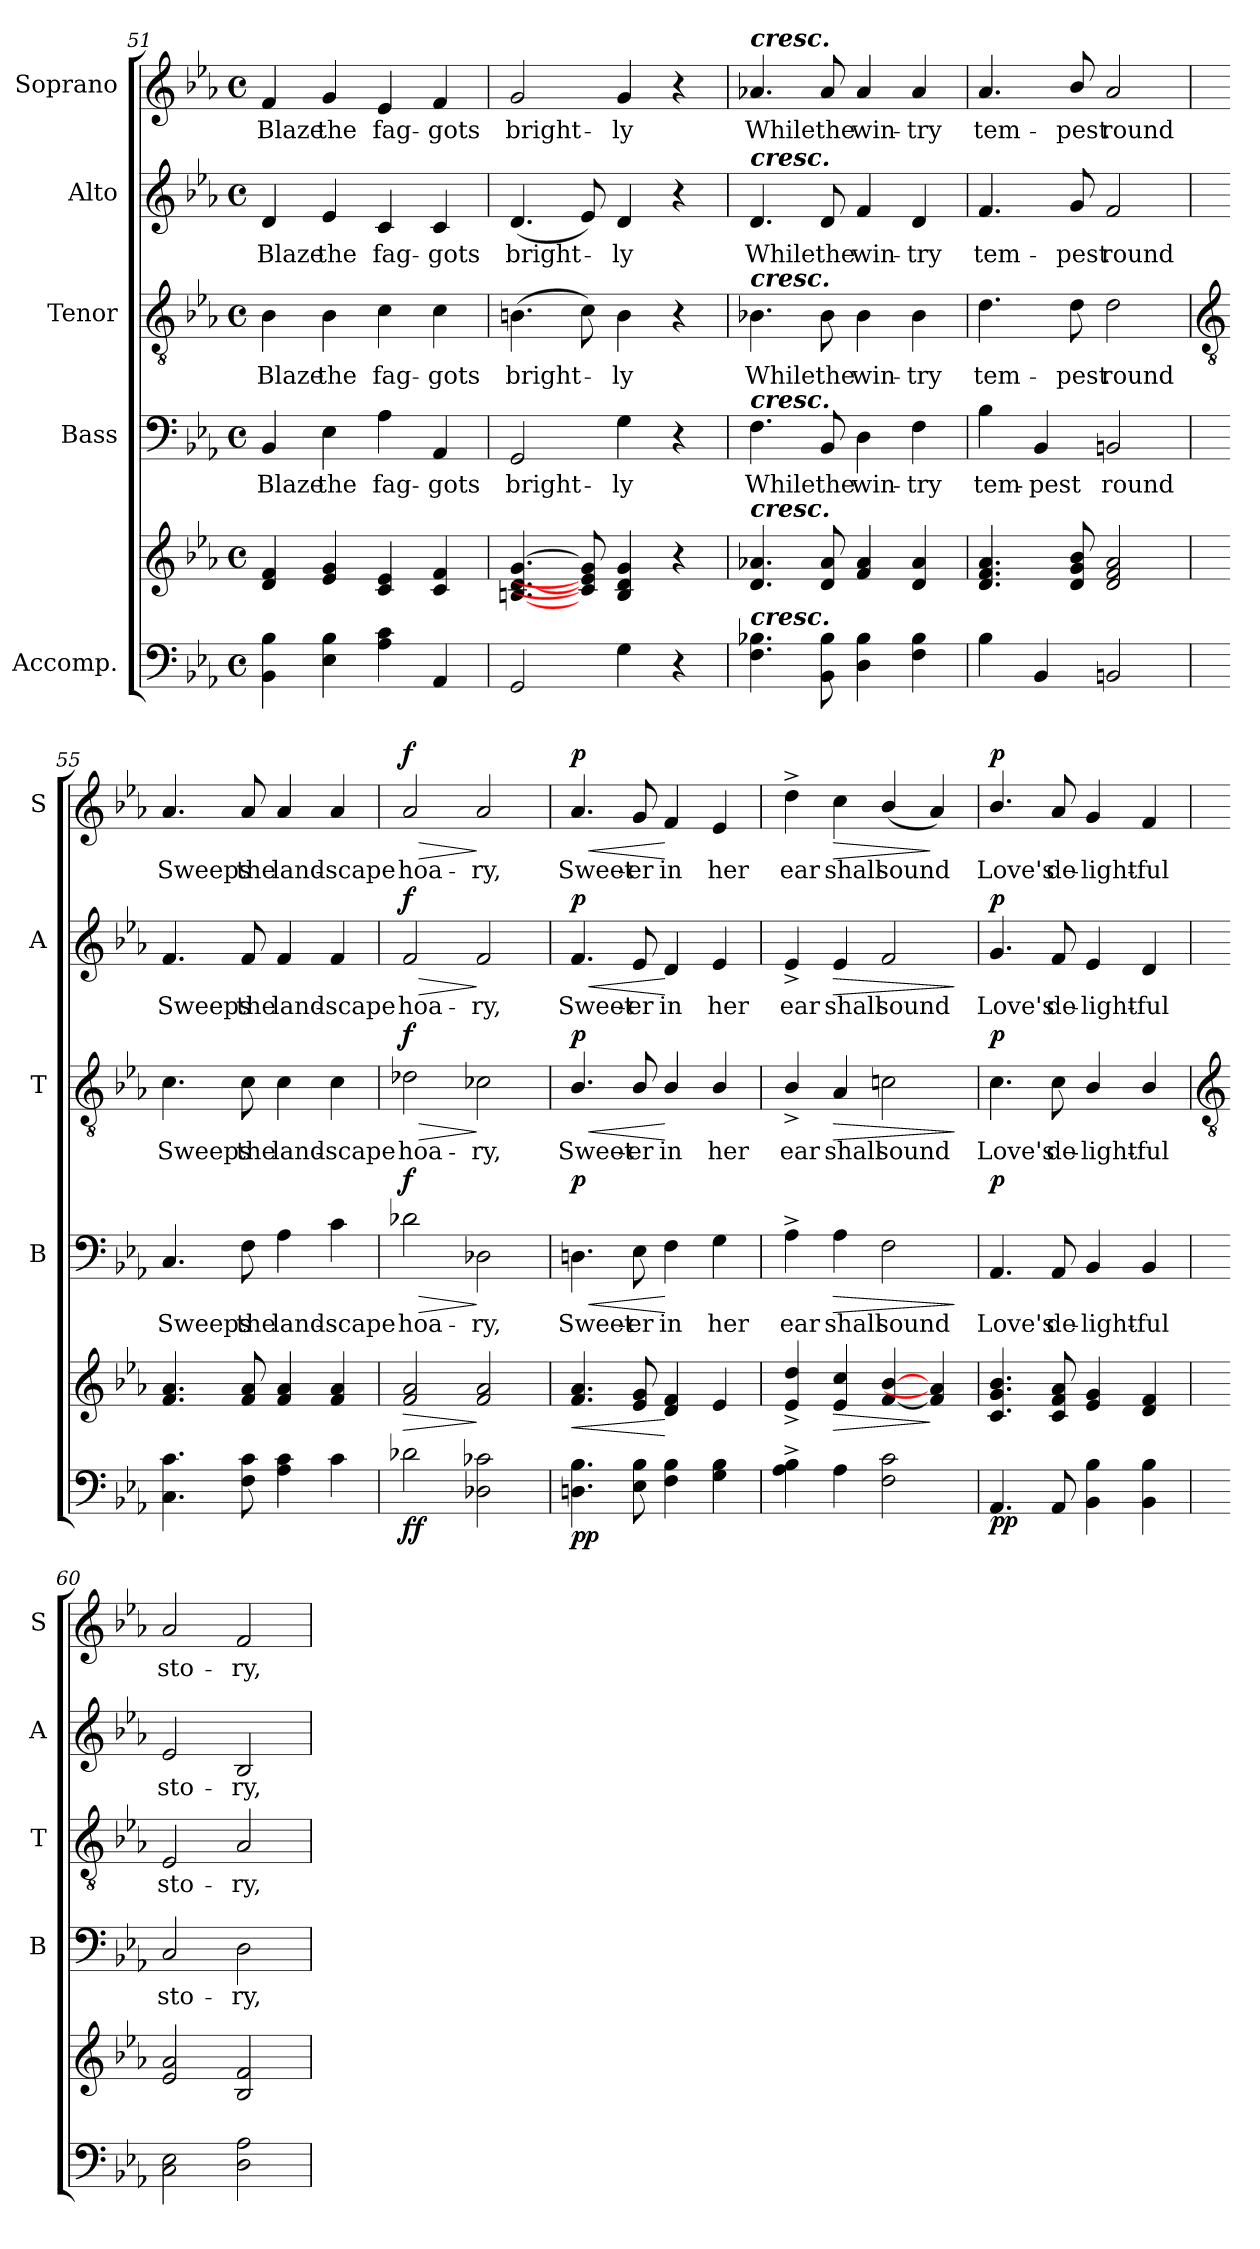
**kern	**kern	**dynam	**kern	**text	**dynam	**kern	**text	**dynam	**kern	**text	**dynam	**kern	**text	**dynam
*part5	*part5	*part5	*part4	*part4	*part4	*part3	*part3	*part3	*part2	*part2	*part2	*part1	*part1	*part1
*staff6	*staff5	*staff5/6	*staff4	*staff4	*staff4	*staff3	*staff3	*staff3	*staff2	*staff2	*staff2	*staff1	*staff1	*staff1
*I"Accomp.	*	*	*I"Bass	*	*	*I"Tenor	*	*	*I"Alto	*	*	*I"Soprano	*	*
*	*	*	*I'B	*	*	*I'T	*	*	*I'A	*	*	*I'S	*	*
*clefF4	*clefG2	*	*clefF4	*	*	*clefGv2	*	*	*clefG2	*	*	*clefG2	*	*
*k[b-e-a-]	*k[b-e-a-]	*	*k[b-e-a-]	*	*	*k[b-e-a-]	*	*	*k[b-e-a-]	*	*	*k[b-e-a-]	*	*
*E-:	*E-:	*	*E-:	*	*	*E-:	*	*	*E-:	*	*	*E-:	*	*
*M4/4	*M4/4	*	*M4/4	*	*	*M4/4	*	*	*M4/4	*	*	*M4/4	*	*
*met(c)	*met(c)	*	*met(c)	*	*	*met(c)	*	*	*met(c)	*	*	*met(c)	*	*
=51	=51	=51	=51	=51	=51	=51	=51	=51	=51	=51	=51	=51	=51	=51
!	!	!	!	!LO:LY:b	!	!	!LO:LY:b	!	!	!LO:LY:b	!	!	!LO:LY:b	!
4BB- 4B-	4d 4f	.	4BB-	Blaze	.	4B-	Blaze	.	4d	Blaze	.	4f	Blaze	.
!	!	!	!	!LO:LY:b	!	!	!LO:LY:b	!	!	!LO:LY:b	!	!	!LO:LY:b	!
4E- 4B-	4e- 4g	.	4E-	the	.	4B-	the	.	4e-	the	.	4g	the	.
!	!	!	!	!LO:LY:b	!	!	!LO:LY:b	!	!	!LO:LY:b	!	!	!LO:LY:b	!
4A- 4c	4c 4e-	.	4A-	fag-	.	4c	fag-	.	4c	fag-	.	4e-	fag-	.
!	!	!	!	!LO:LY:b	!	!	!LO:LY:b	!	!	!LO:LY:b	!	!	!LO:LY:b	!
4AA-	4c 4f	.	4AA-	-gots	.	4c	-gots	.	4c	-gots	.	4f	-gots	.
=52	=52	=52	=52	=52	=52	=52	=52	=52	=52	=52	=52	=52	=52	=52
!	!	!	!	!LO:LY:b	!	!	!LO:LY:b	!	!	!LO:LY:b	!	!	!LO:LY:b	!
2GG	[4.Bn [4.d [4.g	.	2GG	bright-	.	(>4.Bn	bright-	.	(<4.d	bright-	.	2g	bright-	.
.	8c] 8e-] 8g]	.	.	.	.	8c)	.	.	8e-)	.	.	.	.	.
!	!	!	!	!LO:LY:b	!	!	!LO:LY:b	!	!	!LO:LY:b	!	!	!LO:LY:b	!
4G	4B 4d 4g	.	4G	-ly	.	4B	ly	.	4d	ly	.	4g	-ly	.
4r	4r	.	4r	.	.	4r	.	.	4r	.	.	4r	.	.
=53	=53	=53	=53	=53	=53	=53	=53	=53	=53	=53	=53	=53	=53	=53
!	!	!	!	!	!	!	!	!	!	!	!	!LO:TX:a:Bi:t=cresc.	!	!
!	!	!	!	!	!	!	!	!	!LO:TX:a:Bi:t=cresc.	!	!	!	!	!
!	!	!	!	!	!	!LO:TX:a:Bi:t=cresc.	!	!	!	!	!	!	!	!
!	!	!	!LO:TX:a:Bi:t=cresc.	!	!	!	!	!	!	!	!	!	!	!
!	!LO:TX:a:Bi:t=cresc.	!	!	!	!	!	!	!	!	!	!	!	!	!
!LO:TX:a:Bi:t=cresc.	!	!	!	!	!	!	!	!	!	!	!	!	!	!
!	!	!	!	!LO:LY:b	!	!	!LO:LY:b	!	!	!LO:LY:b	!	!	!LO:LY:b	!
4.F 4.B-X	4.d 4.a-X	.	4.F	While	.	4.B-X	While	.	4.d	While	.	4.a-X	While	.
!	!	!	!	!LO:LY:b	!	!	!LO:LY:b	!	!	!LO:LY:b	!	!	!LO:LY:b	!
8BB- 8B-	8d 8a-	.	8BB-	the	.	8B-	the	.	8d	the	.	8a-	the	.
!	!	!	!	!LO:LY:b	!	!	!LO:LY:b	!	!	!LO:LY:b	!	!	!LO:LY:b	!
4D 4B-	4f 4a-	.	4D	win-	.	4B-	win-	.	4f	win-	.	4a-	win-	.
!	!	!	!	!LO:LY:b	!	!	!LO:LY:b	!	!	!LO:LY:b	!	!	!LO:LY:b	!
4F 4B-	4d 4a-	.	4F	-try	.	4B-	-try	.	4d	-try	.	4a-	-try	.
=54	=54	=54	=54	=54	=54	=54	=54	=54	=54	=54	=54	=54	=54	=54
!	!	!	!	!LO:LY:b	!	!	!LO:LY:b	!	!	!LO:LY:b	!	!	!LO:LY:b	!
4B-	4.d 4.f 4.a-	.	4B-	tem-	.	4.d	tem-	.	4.f	tem-	.	4.a-	tem-	.
!	!	!	!	!LO:LY:b	!	!	!	!	!	!	!	!	!	!
4BB-	.	.	4BB-	-pest	.	.	.	.	.	.	.	.	.	.
!	!	!	!	!	!	!	!LO:LY:b	!	!	!LO:LY:b	!	!	!LO:LY:b	!
.	8d/ 8g/ 8b-/	.	.	.	.	8d	-pest	.	8g	-pest	.	8b-/	-pest	.
!	!	!	!	!LO:LY:b	!	!	!LO:LY:b	!	!	!LO:LY:b	!	!	!LO:LY:b	!
2BBn	2d 2f 2a-	.	2BBn	round	.	2d	round	.	2f	round	.	2a-	round	.
!!LO:LB:g=z
=55	=55	=55	=55	=55	=55	=55	=55	=55	=55	=55	=55	=55	=55	=55
*	*	*	*	*	*	*clefGv2	*	*	*	*	*	*	*	*
!	!	!	!	!LO:LY:b	!	!	!LO:LY:b	!	!	!LO:LY:b	!	!	!LO:LY:b	!
4.C 4.c	4.f 4.a-	.	4.C	Sweeps	.	4.c	Sweeps	.	4.f	Sweeps	.	4.a-	Sweeps	.
!	!	!	!	!LO:LY:b	!	!	!LO:LY:b	!	!	!LO:LY:b	!	!	!LO:LY:b	!
8F 8c	8f 8a-	.	8F	the	.	8c	the	.	8f	the	.	8a-	the	.
!	!	!	!	!LO:LY:b	!	!	!LO:LY:b	!	!	!LO:LY:b	!	!	!LO:LY:b	!
4A- 4c	4f 4a-	.	4A-	land-	.	4c	land-	.	4f	land-	.	4a-	land-	.
!	!	!	!	!LO:LY:b	!	!	!LO:LY:b	!	!	!LO:LY:b	!	!	!LO:LY:b	!
4c	4f 4a-	.	4c	-scape	.	4c	-scape	.	4f	-scape	.	4a-	-scape	.
=56	=56	=56	=56	=56	=56	=56	=56	=56	=56	=56	=56	=56	=56	=56
!	!	!LO:HP:b	!	!LO:LY:b	!LO:HP:b	!	!LO:LY:b	!LO:HP:b	!	!LO:LY:b	!LO:HP:b	!	!LO:LY:b	!LO:HP:b
!	!	!LO:DY:n=1:b=2	!	!	!	!	!	!	!	!	!	!	!	!
!	!	!LO:DY:n=2:b	!	!	!LO:DY:n=1:b	!	!	!LO:DY:n=1:b	!	!	!LO:DY:n=1:b	!	!	!LO:DY:n=1:b
2d-X	2f 2a-	> f f	2d-X	hoa-	> f	2d-X	hoa-	> f	2f	hoa-	> f	2a-	hoa-	> f
!	!	!	!	!LO:LY:b	!	!	!LO:LY:b	!	!	!LO:LY:b	!	!	!LO:LY:b	!
2D-X 2c-X	2f 2a-	]	2D-X	-ry,	]	2c-X	-ry,	]	2f	-ry,	]	2a-	-ry,	]
=57	=57	=57	=57	=57	=57	=57	=57	=57	=57	=57	=57	=57	=57	=57
!	!	!LO:HP:b	!	!LO:LY:b	!LO:HP:b	!	!LO:LY:b	!LO:HP:b	!	!LO:LY:b	!LO:HP:b	!	!LO:LY:b	!LO:HP:b
!	!	!LO:DY:n=1:b=2	!	!	!	!	!	!	!	!	!	!	!	!
!	!	!LO:DY:n=2:b	!	!	!LO:DY:n=1:b	!	!	!LO:DY:n=1:b	!	!	!LO:DY:n=1:b	!	!	!LO:DY:n=1:b
4.Dn 4.B-	4.f 4.a-	< p p	4.Dn	Sweet-	< p	4.B-/	Sweet-	< p	4.f	Sweet-	< p	4.a-	Sweet-	< p
!	!	!	!	!LO:LY:b	!	!	!LO:LY:b	!	!	!LO:LY:b	!	!	!LO:LY:b	!
8E- 8B-	8e- 8g	.	8E-	-er	.	8B-/	-er	.	8e-	-er	.	8g	-er	.
!	!	!	!	!LO:LY:b	!	!	!LO:LY:b	!	!	!LO:LY:b	!	!	!LO:LY:b	!
4F 4B-	4d 4f	[	4F	in	[	4B-/	in	[	4d	in	[	4f	in	[
!	!	!	!	!LO:LY:b	!	!	!LO:LY:b	!	!	!LO:LY:b	!	!	!LO:LY:b	!
4G 4B-	4e-	.	4G	her	.	4B-/	her	.	4e-	her	.	4e-	her	.
=58	=58	=58	=58	=58	=58	=58	=58	=58	=58	=58	=58	=58	=58	=58
!	!	!	!	!LO:LY:b	!	!	!LO:LY:b	!	!	!LO:LY:b	!	!	!LO:LY:b	!
4A-^ 4B-^	4e-^ 4dd^	.	4A-^	ear	.	4B-^/	ear	.	4e-^	ear	.	4dd^	ear	.
!	!	!LO:HP:b	!	!LO:LY:b	!LO:HP:b	!	!LO:LY:b	!LO:HP:b	!	!LO:LY:b	!LO:HP:b	!	!LO:LY:b	!LO:HP:b
4A-	4e- 4cc	>	4A-	shall	>	4A-	shall	>	4e-	shall	>	4cc	shall	>
!	!	!	!	!LO:LY:b	!	!	!LO:LY:b	!	!	!LO:LY:b	!	!	!LO:LY:b	!
2F 2c	[4f/ [4b-/	.	2F	sound	.	2cn	sound	.	2f/	sound	.	(<4b-/	sound	.
.	4f] 4a-]	]	.	.	.	.	.	.	.	.	.	4a-)	.	]
.	.	.	.	.	]	.	.	]	.	.	]	.	.	.
=59	=59	=59	=59	=59	=59	=59	=59	=59	=59	=59	=59	=59	=59	=59
!	!	!LO:DY:b=2	!	!LO:LY:b	!	!	!LO:LY:b	!	!	!LO:LY:b	!	!	!LO:LY:b	!
!	!	!LO:DY:n=1:b	!	!	!LO:DY:b	!	!	!LO:DY:b	!	!	!LO:DY:b	!	!	!LO:DY:b
4.AA-	4.c/ 4.g/ 4.b-/	p p	4.AA-	Love's	p	4.c	Love's	p	4.g/	Love's	p	4.b-/	Love's	p
!	!	!	!	!LO:LY:b	!	!	!LO:LY:b	!	!	!LO:LY:b	!	!	!LO:LY:b	!
8AA-	8c 8f 8a-	.	8AA-	de-	.	8c	de-	.	8f	de-	.	8a-	de-	.
!	!	!	!	!LO:LY:b	!	!	!LO:LY:b	!	!	!LO:LY:b	!	!	!LO:LY:b	!
4BB- 4B-	4e- 4g	.	4BB-	-light-	.	4B-/	-light-	.	4e-	-light-	.	4g	-light-	.
!	!	!	!	!LO:LY:b	!	!	!LO:LY:b	!	!	!LO:LY:b	!	!	!LO:LY:b	!
4BB- 4B-	4d 4f	.	4BB-	-ful	.	4B-/	-ful	.	4d	-ful	.	4f	-ful	.
!!LO:LB:g=z
=60	=60	=60	=60	=60	=60	=60	=60	=60	=60	=60	=60	=60	=60	=60
*	*	*	*	*	*	*clefGv2	*	*	*	*	*	*	*	*
!	!	!	!	!LO:LY:b	!	!	!LO:LY:b	!	!	!LO:LY:b	!	!	!LO:LY:b	!
2C 2E-	2e- 2a-	.	2C	sto-	.	2E-	sto-	.	2e-	sto-	.	2a-	sto-	.
!	!	!	!	!LO:LY:b	!	!	!LO:LY:b	!	!	!LO:LY:b	!	!	!LO:LY:b	!
2D 2A-	2B- 2f	.	2D	-ry,	.	2A-	-ry,	.	2B-	-ry,	.	2f	-ry,	.
=	=	=	=	=	=	=	=	=	=	=	=	=	=	=
*-	*-	*-	*-	*-	*-	*-	*-	*-	*-	*-	*-	*-	*-	*-
